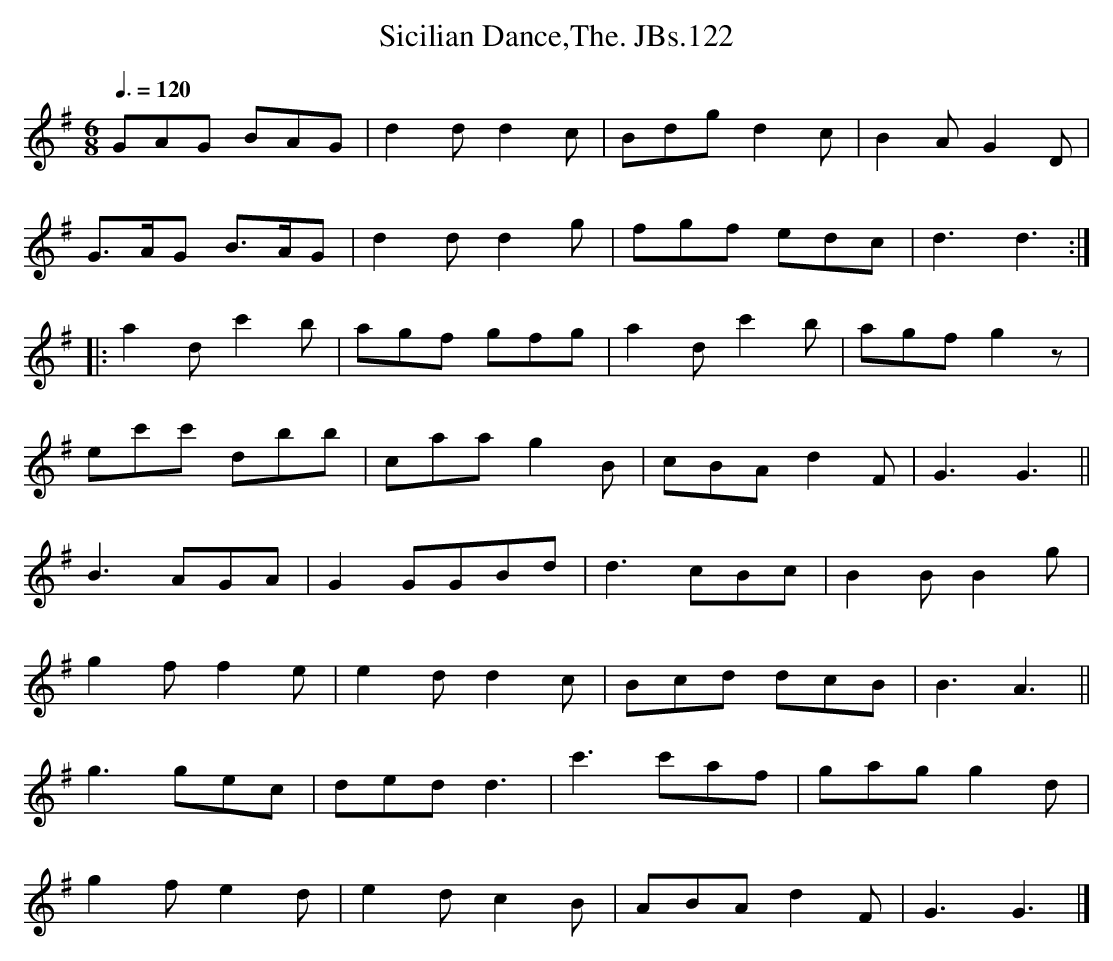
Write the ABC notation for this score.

X:1
T:Sicilian Dance,The. JBs.122
L:1/8
M:6/8
Q:3/8=120
K:G
GAG BAG|d2dd2c|Bdg d2c|B2AG2D|!
G>AG B>AG|d2dd2g|fgf edc|d3d3:|!
|:a2dc'2b|agf gfg|a2dc'2b|agf g2z|!
ec'c' dbb|caa g2B|cBA d2F|G3G3||!
B3AGA|G2GGBd|d3cBc|B2BB2g|!
g2ff2e|e2dd2c|Bcd dcB|B3A3||!
g3gec|ded d3|c'3c'af|gag g2d|!
g2fe2d|e2dc2B|ABAd2F|G3G3|]
